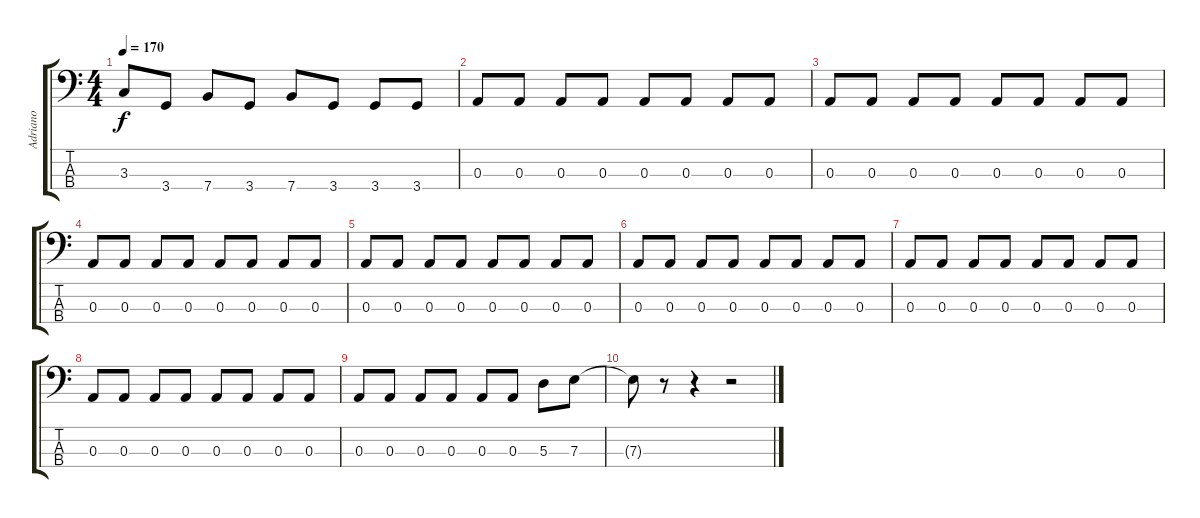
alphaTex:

\track ("Adriano" "Adriano") {instrument slapbass2}
\staff {score tabs}
\tuning (G2 D2 A1 E1) {hide}
\ts (4 4)
\tempo 170
\clef f4
\ks c
3.3{t}.8{dy f} 3.4.8 7.4.8 3.4.8 7.4.8 3.4.8 3.4.8 3.4.8 |
0.3.8 0.3.8 0.3.8 0.3.8 0.3.8 0.3.8 0.3.8 0.3.8 |
0.3.8 0.3.8 0.3.8 0.3.8 0.3.8 0.3.8 0.3.8 0.3.8 |
0.3.8 0.3.8 0.3.8 0.3.8 0.3.8 0.3.8 0.3.8 0.3.8 |
0.3.8 0.3.8 0.3.8 0.3.8 0.3.8 0.3.8 0.3.8 0.3.8 |
0.3.8 0.3.8 0.3.8 0.3.8 0.3.8 0.3.8 0.3.8 0.3.8 |
0.3.8 0.3.8 0.3.8 0.3.8 0.3.8 0.3.8 0.3.8 0.3.8 |
0.3.8 0.3.8 0.3.8 0.3.8 0.3.8 0.3.8 0.3.8 0.3.8 |
0.3.8 0.3.8 0.3.8 0.3.8 0.3.8 0.3.8 5.3.8 7.3.8 |
7.3{t}.8 r.8 r.4 r.2
